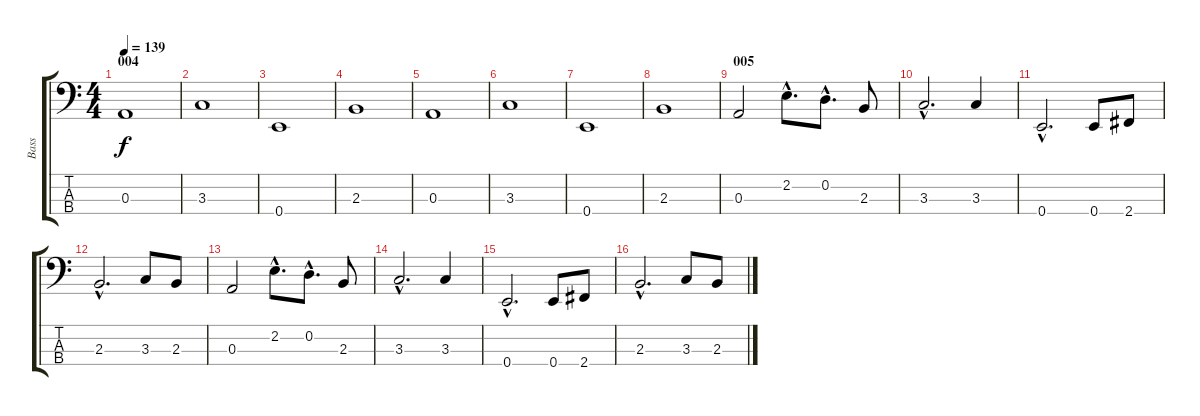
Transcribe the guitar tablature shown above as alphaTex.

\track ("Bass" "Bass") {instrument electricbasspick}
\staff {score tabs}
\tuning (G2 D2 A1 E1) {hide}
\ts (4 4)
\section ("" "004")
\tempo 139
\clef f4
\ks c
0.3.1{dy f} |
3.3.1 |
0.4.1 |
2.3.1 |
0.3.1 |
3.3.1 |
0.4.1 |
2.3.1 |
\section ("" "005")
0.3.2 2.2{hac}.8{d} 0.2{hac}.8{d} 2.3.8 |
3.3{hac}.2{d} 3.3.4 |
0.4{hac}.2{d} 0.4.8 2.4.8 |
2.3{hac}.2{d} 3.3.8 2.3.8 |
0.3.2 2.2{hac}.8{d} 0.2{hac}.8{d} 2.3.8 |
3.3{hac}.2{d} 3.3.4 |
0.4{hac}.2{d} 0.4.8 2.4.8 |
2.3{hac}.2{d} 3.3.8 2.3.8
